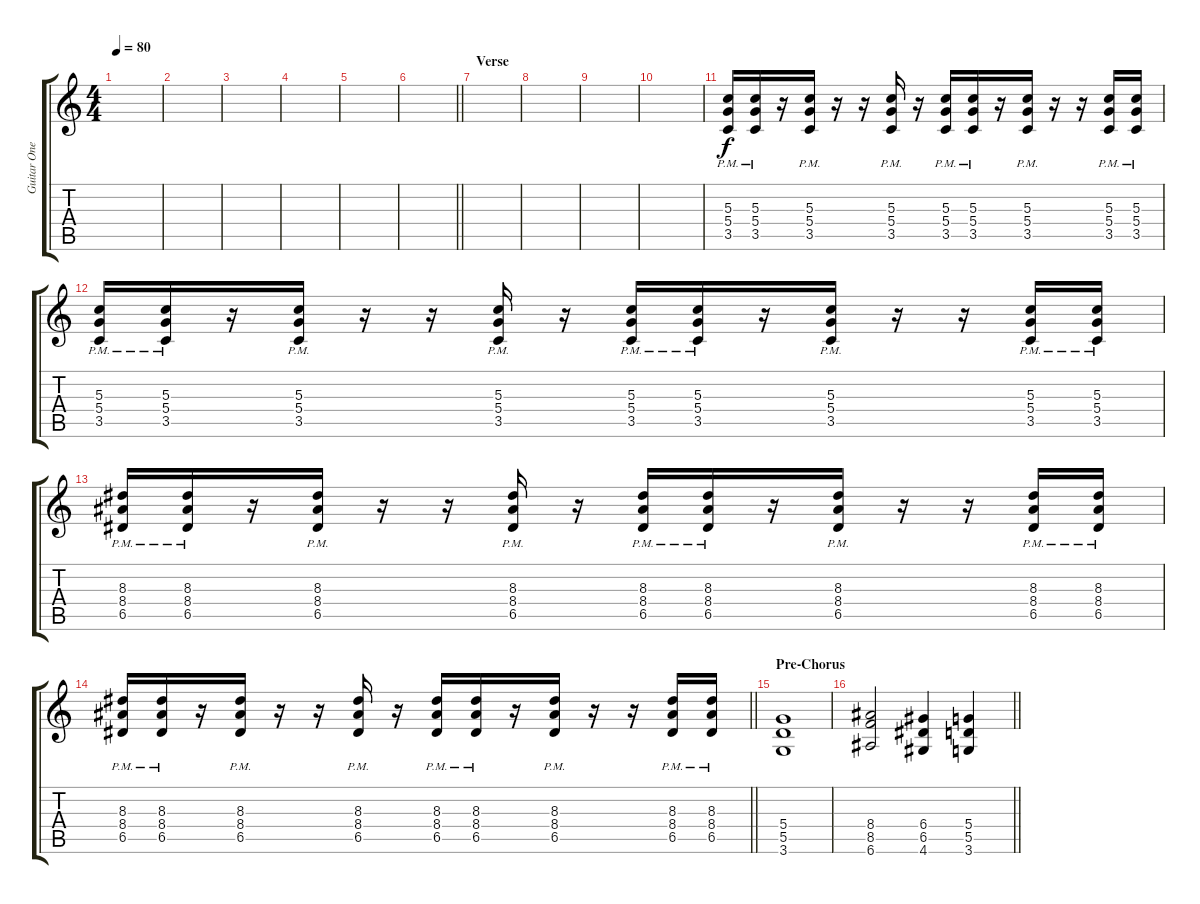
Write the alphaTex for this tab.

\track ("Guitar One" "Guitar One") {instrument distortionguitar}
\staff {score tabs}
\tuning (E4 B3 G3 D3 A2 E2) {hide}
\ts (4 4)
\tempo 80
\clef g2
\ks c
|
|
|
|
|
\barLineRight lightlight
|
\section ("" "Verse")
|
|
|
|
(5.3{pm} 5.4{pm} 3.5{pm}).16 (5.3{pm} 5.4{pm} 3.5{pm}).16 r.16 (5.3{pm} 5.4{pm} 3.5{pm}).16 r.16 r.16 (5.3{pm} 5.4{pm} 3.5{pm}).16 r.16 (5.3{pm} 5.4{pm} 3.5{pm}).16 (5.3{pm} 5.4{pm} 3.5{pm}).16 r.16 (5.3{pm} 5.4{pm} 3.5{pm}).16 r.16 r.16 (5.3{pm} 5.4{pm} 3.5{pm}).16 (5.3{pm} 5.4{pm} 3.5{pm}).16 |
(5.3{pm} 5.4{pm} 3.5{pm}).16 (5.3{pm} 5.4{pm} 3.5{pm}).16 r.16 (5.3{pm} 5.4{pm} 3.5{pm}).16 r.16 r.16 (5.3{pm} 5.4{pm} 3.5{pm}).16 r.16 (5.3{pm} 5.4{pm} 3.5{pm}).16 (5.3{pm} 5.4{pm} 3.5{pm}).16 r.16 (5.3{pm} 5.4{pm} 3.5{pm}).16 r.16 r.16 (5.3{pm} 5.4{pm} 3.5{pm}).16 (5.3{pm} 5.4{pm} 3.5{pm}).16 |
(8.3{pm} 8.4{pm} 6.5{pm}).16 (8.3{pm} 8.4{pm} 6.5{pm}).16 r.16 (8.3{pm} 8.4{pm} 6.5{pm}).16 r.16 r.16 (8.3{pm} 8.4{pm} 6.5{pm}).16 r.16 (8.3{pm} 8.4{pm} 6.5{pm}).16 (8.3{pm} 8.4{pm} 6.5{pm}).16 r.16 (8.3{pm} 8.4{pm} 6.5{pm}).16 r.16 r.16 (8.3{pm} 8.4{pm} 6.5{pm}).16 (8.3{pm} 8.4{pm} 6.5{pm}).16 |
\barLineRight lightlight
(8.3{pm} 8.4{pm} 6.5{pm}).16 (8.3{pm} 8.4{pm} 6.5{pm}).16 r.16 (8.3{pm} 8.4{pm} 6.5{pm}).16 r.16 r.16 (8.3{pm} 8.4{pm} 6.5{pm}).16 r.16 (8.3{pm} 8.4{pm} 6.5{pm}).16 (8.3{pm} 8.4{pm} 6.5{pm}).16 r.16 (8.3{pm} 8.4{pm} 6.5{pm}).16 r.16 r.16 (8.3{pm} 8.4{pm} 6.5{pm}).16 (8.3{pm} 8.4{pm} 6.5{pm}).16 |
\section ("" "Pre-Chorus")
(5.4 5.5 3.6).1 |
\barLineRight lightlight
(8.4 8.5 6.6).2 (6.4 6.5 4.6).4 (5.4 5.5 3.6).4
